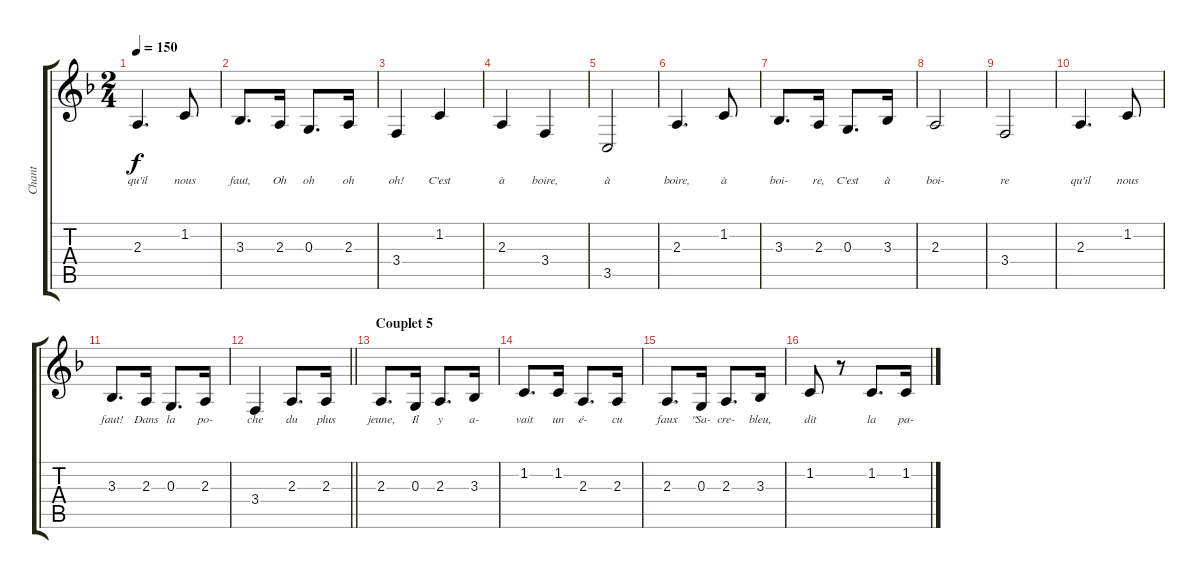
\track ("Chant" "Chant") {instrument violin}
\staff {score tabs}
\tuning (E4 B3 G3 D3 A2 E2) {hide}
\ts (2 4)
\tempo 150
\clef g2
\ks f
2.3.4{d lyrics (0 "qu'il") lyrics (1 "") lyrics (2 "") lyrics (3 "") lyrics (4 "") dy f} 1.2.8{lyrics (0 "nous") lyrics (1 "") lyrics (2 "") lyrics (3 "") lyrics (4 "")} |
3.3.8{d lyrics (0 "faut,") lyrics (1 "") lyrics (2 "") lyrics (3 "") lyrics (4 "")} 2.3.16{lyrics (0 "Oh") lyrics (1 "") lyrics (2 "") lyrics (3 "") lyrics (4 "")} 0.3.8{d lyrics (0 "oh") lyrics (1 "") lyrics (2 "") lyrics (3 "") lyrics (4 "")} 2.3.16{lyrics (0 "oh") lyrics (1 "") lyrics (2 "") lyrics (3 "") lyrics (4 "")} |
3.4.4{lyrics (0 "oh!") lyrics (1 "") lyrics (2 "") lyrics (3 "") lyrics (4 "")} 1.2.4{lyrics (0 "C'est") lyrics (1 "") lyrics (2 "") lyrics (3 "") lyrics (4 "")} |
2.3.4{lyrics (0 "à") lyrics (1 "") lyrics (2 "") lyrics (3 "") lyrics (4 "")} 3.4.4{lyrics (0 "boire,") lyrics (1 "") lyrics (2 "") lyrics (3 "") lyrics (4 "")} |
3.5.2{lyrics (0 "à") lyrics (1 "") lyrics (2 "") lyrics (3 "") lyrics (4 "")} |
2.3.4{d lyrics (0 "boire,") lyrics (1 "") lyrics (2 "") lyrics (3 "") lyrics (4 "")} 1.2.8{lyrics (0 "à") lyrics (1 "") lyrics (2 "") lyrics (3 "") lyrics (4 "")} |
3.3.8{d lyrics (0 "boi-") lyrics (1 "") lyrics (2 "") lyrics (3 "") lyrics (4 "")} 2.3.16{lyrics (0 "re,") lyrics (1 "") lyrics (2 "") lyrics (3 "") lyrics (4 "")} 0.3.8{d lyrics (0 "C'est") lyrics (1 "") lyrics (2 "") lyrics (3 "") lyrics (4 "")} 3.3.16{lyrics (0 "à") lyrics (1 "") lyrics (2 "") lyrics (3 "") lyrics (4 "")} |
2.3.2{lyrics (0 "boi-") lyrics (1 "") lyrics (2 "") lyrics (3 "") lyrics (4 "")} |
3.4.2{lyrics (0 "re") lyrics (1 "") lyrics (2 "") lyrics (3 "") lyrics (4 "")} |
2.3.4{d lyrics (0 "qu'il") lyrics (1 "") lyrics (2 "") lyrics (3 "") lyrics (4 "")} 1.2.8{lyrics (0 "nous") lyrics (1 "") lyrics (2 "") lyrics (3 "") lyrics (4 "")} |
3.3.8{d lyrics (0 "faut!") lyrics (1 "") lyrics (2 "") lyrics (3 "") lyrics (4 "")} 2.3.16{lyrics (0 "Dans") lyrics (1 "") lyrics (2 "") lyrics (3 "") lyrics (4 "")} 0.3.8{d lyrics (0 "la") lyrics (1 "") lyrics (2 "") lyrics (3 "") lyrics (4 "")} 2.3.16{lyrics (0 "po-") lyrics (1 "") lyrics (2 "") lyrics (3 "") lyrics (4 "")} |
\barLineRight lightlight
3.4.4{lyrics (0 "che") lyrics (1 "") lyrics (2 "") lyrics (3 "") lyrics (4 "")} 2.3.8{d lyrics (0 "du") lyrics (1 "") lyrics (2 "") lyrics (3 "") lyrics (4 "")} 2.3.16{lyrics (0 "plus") lyrics (1 "") lyrics (2 "") lyrics (3 "") lyrics (4 "")} |
\section ("" "Couplet 5")
2.3.8{d lyrics (0 "jeune,") lyrics (1 "") lyrics (2 "") lyrics (3 "") lyrics (4 "")} 0.3.16{lyrics (0 "Il") lyrics (1 "") lyrics (2 "") lyrics (3 "") lyrics (4 "")} 2.3.8{d lyrics (0 "y") lyrics (1 "") lyrics (2 "") lyrics (3 "") lyrics (4 "")} 3.3.16{lyrics (0 "a-") lyrics (1 "") lyrics (2 "") lyrics (3 "") lyrics (4 "")} |
1.2.8{d lyrics (0 "vait") lyrics (1 "") lyrics (2 "") lyrics (3 "") lyrics (4 "")} 1.2.16{lyrics (0 "un") lyrics (1 "") lyrics (2 "") lyrics (3 "") lyrics (4 "")} 2.3.8{d lyrics (0 "é-") lyrics (1 "") lyrics (2 "") lyrics (3 "") lyrics (4 "")} 2.3.16{lyrics (0 "cu") lyrics (1 "") lyrics (2 "") lyrics (3 "") lyrics (4 "")} |
2.3.8{d lyrics (0 "faux") lyrics (1 "") lyrics (2 "") lyrics (3 "") lyrics (4 "")} 0.3.16{lyrics (0 "\"Sa-") lyrics (1 "") lyrics (2 "") lyrics (3 "") lyrics (4 "")} 2.3.8{d lyrics (0 "cre-") lyrics (1 "") lyrics (2 "") lyrics (3 "") lyrics (4 "")} 3.3.16{lyrics (0 "bleu,") lyrics (1 "") lyrics (2 "") lyrics (3 "") lyrics (4 "")} |
1.2.8{lyrics (0 "dit") lyrics (1 "") lyrics (2 "") lyrics (3 "") lyrics (4 "")} r.8 1.2.8{d lyrics (0 "la") lyrics (1 "") lyrics (2 "") lyrics (3 "") lyrics (4 "")} 1.2.16{lyrics (0 "pa-") lyrics (1 "") lyrics (2 "") lyrics (3 "") lyrics (4 "")}
